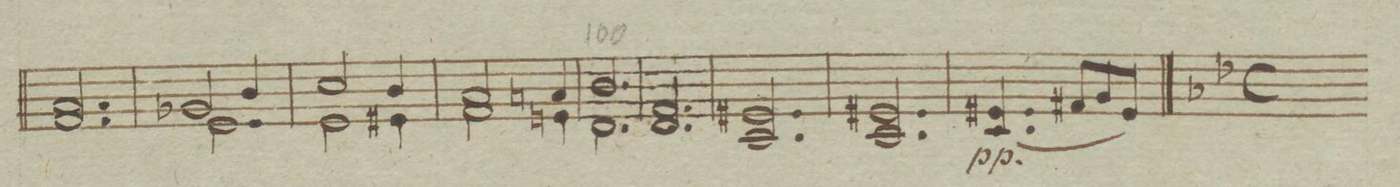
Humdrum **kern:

**kern	**dynam
*I"Viola.	*
*clefC3	*
*k[b-e-]	*
*M3/4	*
2.B- 2.G/	.
=97	=97
*^	*
2A-X/	2.F\	.
4c/	.	.
=98	=98	=98
2d/	2F\	.
4c/	4F#X\	.
=99	=99	=99
2B-/	2G\	.
4Bn/	4Fn\	.
=100	=100	=100
2.c/	2.E-\	.
*v	*v	*
=101	=101
2.G 2.E-/	.
=102	=102
2.F#X 2.D/	.
=103	=103
2.F#X 2.D/	.
=104	=104
(4.F#X 4.D/	pp.
8G#X/L	.
8A/	.
8F#/J)	.
=105||	=105||
*M4/4	*
*met(c)	*
*k[b-e-]	*
*-	*-
